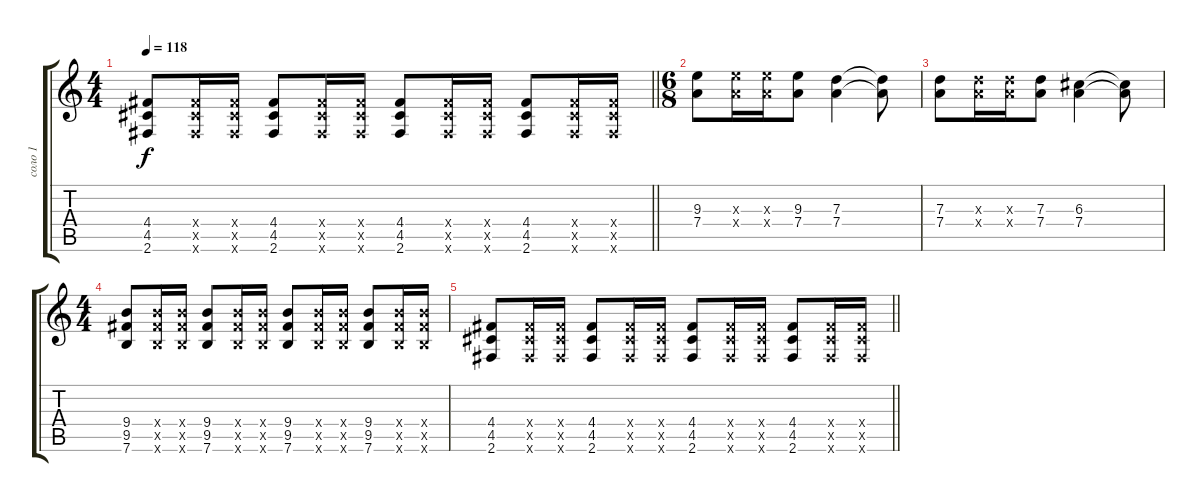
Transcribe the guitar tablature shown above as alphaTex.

\track ("соло 1" "соло 1") {instrument overdrivenguitar}
\staff {score tabs}
\tuning (E4 B3 G3 D3 A2 E2) {hide}
\ts (4 4)
\tempo 118
\clef g2
\barLineRight lightlight
\ks c
(4.4 4.5 2.6).8{dy f} (4.4{x} 4.5{x} 2.6{x}).16 (4.4{x} 4.5{x} 2.6{x}).16 (4.4 4.5 2.6).8 (4.4{x} 4.5{x} 2.6{x}).16 (4.4{x} 4.5{x} 2.6{x}).16 (4.4 4.5 2.6).8 (4.4{x} 4.5{x} 2.6{x}).16 (4.4{x} 4.5{x} 2.6{x}).16 (4.4 4.5 2.6).8 (4.4{x} 4.5{x} 2.6{x}).16 (4.4{x} 4.5{x} 2.6{x}).16 |
\ts (6 8)
(9.3 7.4).8 (9.3{x} 7.4{x}).16 (9.3{x} 7.4{x}).16 (9.3 7.4).8 (7.3 7.4).4 (7.3{t} 7.4{t}).8 |
(7.3 7.4).8 (7.3{x} 7.4{x}).16 (7.3{x} 7.4{x}).16 (7.3 7.4).8 (6.3 7.4).4 (6.3{t} 7.4{t}).8 |
\ts (4 4)
(9.4 9.5 7.6).8{volume 10} (9.4{x} 9.5{x} 7.6{x}).16 (9.4{x} 9.5{x} 7.6{x}).16 (9.4 9.5 7.6).8 (9.4{x} 9.5{x} 7.6{x}).16 (9.4{x} 9.5{x} 7.6{x}).16 (9.4 9.5 7.6).8{volume 9} (9.4{x} 9.5{x} 7.6{x}).16 (9.4{x} 9.5{x} 7.6{x}).16 (9.4 9.5 7.6).8 (9.4{x} 9.5{x} 7.6{x}).16 (9.4{x} 9.5{x} 7.6{x}).16 |
\barLineRight lightlight
(4.4 4.5 2.6).8{volume 5} (4.4{x} 4.5{x} 2.6{x}).16 (4.4{x} 4.5{x} 2.6{x}).16 (4.4 4.5 2.6).8 (4.4{x} 4.5{x} 2.6{x}).16 (4.4{x} 4.5{x} 2.6{x}).16 (4.4 4.5 2.6).8{volume 2} (4.4{x} 4.5{x} 2.6{x}).16 (4.4{x} 4.5{x} 2.6{x}).16 (4.4 4.5 2.6).8 (4.4{x} 4.5{x} 2.6{x}).16 (4.4{x} 4.5{x} 2.6{x}).16
